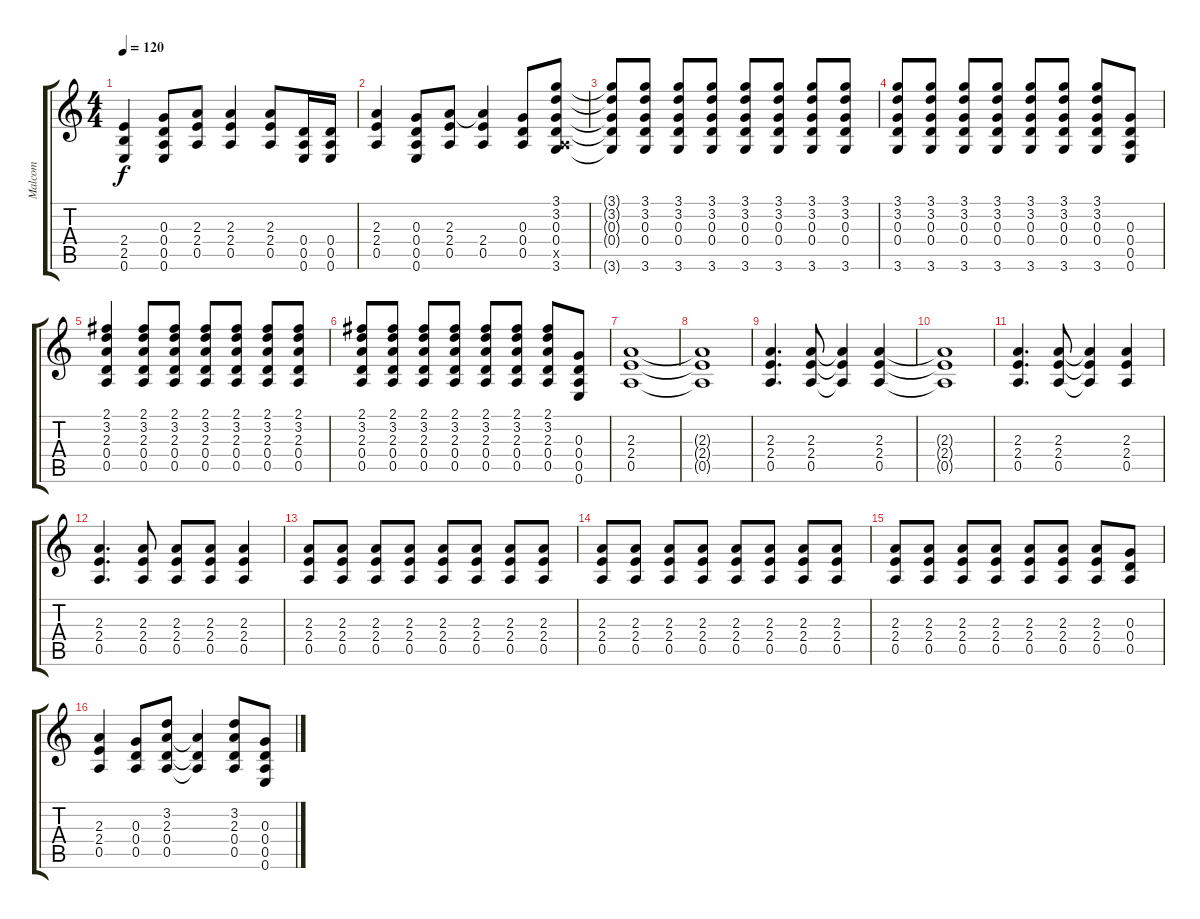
\track ("Malcom" "Malcom") {instrument overdrivenguitar}
\staff {score tabs}
\tuning (E4 B3 G3 D3 A2 E2) {hide}
\ts (4 4)
\tempo 120
\clef g2
\ks c
(2.4 2.5 0.6).4{dy f} (0.3 0.4 0.5 0.6).8 (2.3 2.4 0.5).8 (2.3 2.4 0.5).4 (2.3 2.4 0.5).8 (0.4 0.5 0.6).16 (0.4 0.5 0.6).16 |
(2.3 2.4 0.5).4 (0.3 0.4 0.5 0.6).8 (2.3 2.4 0.5).8 (2.3{t} 2.4 0.5).4 (0.3 0.4 0.5).8 (3.1 3.2 0.3 0.4 0.5{x} 3.6).8 |
(3.1{t} 3.2{t} 0.3{t} 0.4{t} 3.6{t}).8 (3.1 3.2 0.3 0.4 3.6).8 (3.1 3.2 0.3 0.4 3.6).8 (3.1 3.2 0.3 0.4 3.6).8 (3.1 3.2 0.3 0.4 3.6).8 (3.1 3.2 0.3 0.4 3.6).8 (3.1 3.2 0.3 0.4 3.6).8 (3.1 3.2 0.3 0.4 3.6).8 |
(3.1 3.2 0.3 0.4 3.6).8 (3.1 3.2 0.3 0.4 3.6).8 (3.1 3.2 0.3 0.4 3.6).8 (3.1 3.2 0.3 0.4 3.6).8 (3.1 3.2 0.3 0.4 3.6).8 (3.1 3.2 0.3 0.4 3.6).8 (3.1 3.2 0.3 0.4 3.6).8 (0.3 0.4 0.5 0.6).8 |
(2.1 3.2 2.3 0.4 0.5).4 (2.1 3.2 2.3 0.4 0.5).8 (2.1 3.2 2.3 0.4 0.5).8 (2.1 3.2 2.3 0.4 0.5).8 (2.1 3.2 2.3 0.4 0.5).8 (2.1 3.2 2.3 0.4 0.5).8 (2.1 3.2 2.3 0.4 0.5).8 |
(2.1 3.2 2.3 0.4 0.5).8 (2.1 3.2 2.3 0.4 0.5).8 (2.1 3.2 2.3 0.4 0.5).8 (2.1 3.2 2.3 0.4 0.5).8 (2.1 3.2 2.3 0.4 0.5).8 (2.1 3.2 2.3 0.4 0.5).8 (2.1 3.2 2.3 0.4 0.5).8 (0.3 0.4 0.5 0.6).8 |
(2.3 2.4 0.5).1 |
(2.3{t} 2.4{t} 0.5{t}).1 |
(2.3 2.4 0.5).4{d} (2.3 2.4 0.5).8 (2.3{t} 2.4{t} 0.5{t}).4 (2.3 2.4 0.5).4 |
(2.3{t} 2.4{t} 0.5{t}).1 |
(2.3 2.4 0.5).4{d} (2.3 2.4 0.5).8 (2.3{t} 2.4{t} 0.5{t}).4 (2.3 2.4 0.5).4 |
(2.3 2.4 0.5).4{d} (2.3 2.4 0.5).8 (2.3 2.4 0.5).8 (2.3 2.4 0.5).8 (2.3 2.4 0.5).4 |
(2.3 2.4 0.5).8 (2.3 2.4 0.5).8 (2.3 2.4 0.5).8 (2.3 2.4 0.5).8 (2.3 2.4 0.5).8 (2.3 2.4 0.5).8 (2.3 2.4 0.5).8 (2.3 2.4 0.5).8 |
(2.3 2.4 0.5).8 (2.3 2.4 0.5).8 (2.3 2.4 0.5).8 (2.3 2.4 0.5).8 (2.3 2.4 0.5).8 (2.3 2.4 0.5).8 (2.3 2.4 0.5).8 (2.3 2.4 0.5).8 |
(2.3 2.4 0.5).8 (2.3 2.4 0.5).8 (2.3 2.4 0.5).8 (2.3 2.4 0.5).8 (2.3 2.4 0.5).8 (2.3 2.4 0.5).8 (2.3 2.4 0.5).8 (0.3 0.4 0.5).8 |
(2.3 2.4 0.5).4 (0.3 0.4 0.5).8 (3.2 2.3 0.4 0.5).8 (2.3{t} 0.4{t} 0.5{t}).4 (3.2 2.3 0.4 0.5).8 (0.3 0.4 0.5 0.6).8
